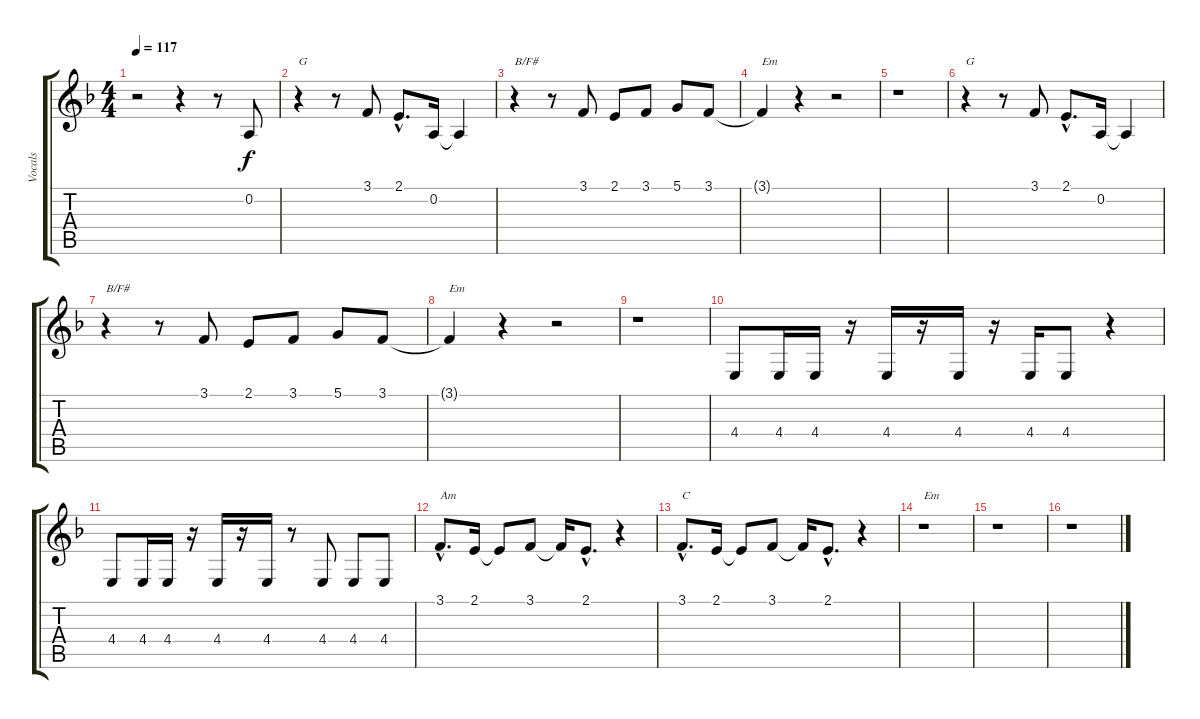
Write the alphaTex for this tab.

\track ("Vocals" "Vocals") {instrument sopranosax}
\staff {score tabs}
\tuning (D4 A3 F3 C3 G2 D2) {hide}
\ts (4 4)
\tempo 117
\clef g2
\ks dminor
r.2{dy f} r.4 r.8 0.2.8 |
r.4{txt "G"} r.8 3.1.8 2.1{hac}.8{d} 0.2.16 0.2{t}.4 |
r.4{txt "B/F#"} r.8 3.1.8 2.1.8 3.1.8 5.1.8 3.1.8 |
3.1{t}.4{txt "Em"} r.4 r.2 |
r.1 |
r.4{txt "G"} r.8 3.1.8 2.1{hac}.8{d} 0.2.16 0.2{t}.4 |
r.4{txt "B/F#"} r.8 3.1.8 2.1.8 3.1.8 5.1.8 3.1.8 |
3.1{t}.4{txt "Em"} r.4 r.2 |
r.1 |
4.4.8 4.4.16 4.4.16 r.16 4.4.16 r.16 4.4.16 r.16 4.4.16 4.4.8 r.4 |
4.4.8 4.4.16 4.4.16 r.16 4.4.16 r.16 4.4.16 r.8 4.4.8 4.4.8 4.4.8 |
3.1{hac}.8{d txt "Am"} 2.1.16 2.1{t}.8 3.1.8 3.1{t}.16 2.1{hac}.8{d} r.4 |
3.1{hac}.8{d txt "C"} 2.1.16 2.1{t}.8 3.1.8 3.1{t}.16 2.1{hac}.8{d} r.4 |
r.1{txt "Em"} |
r.1 |
r.1
